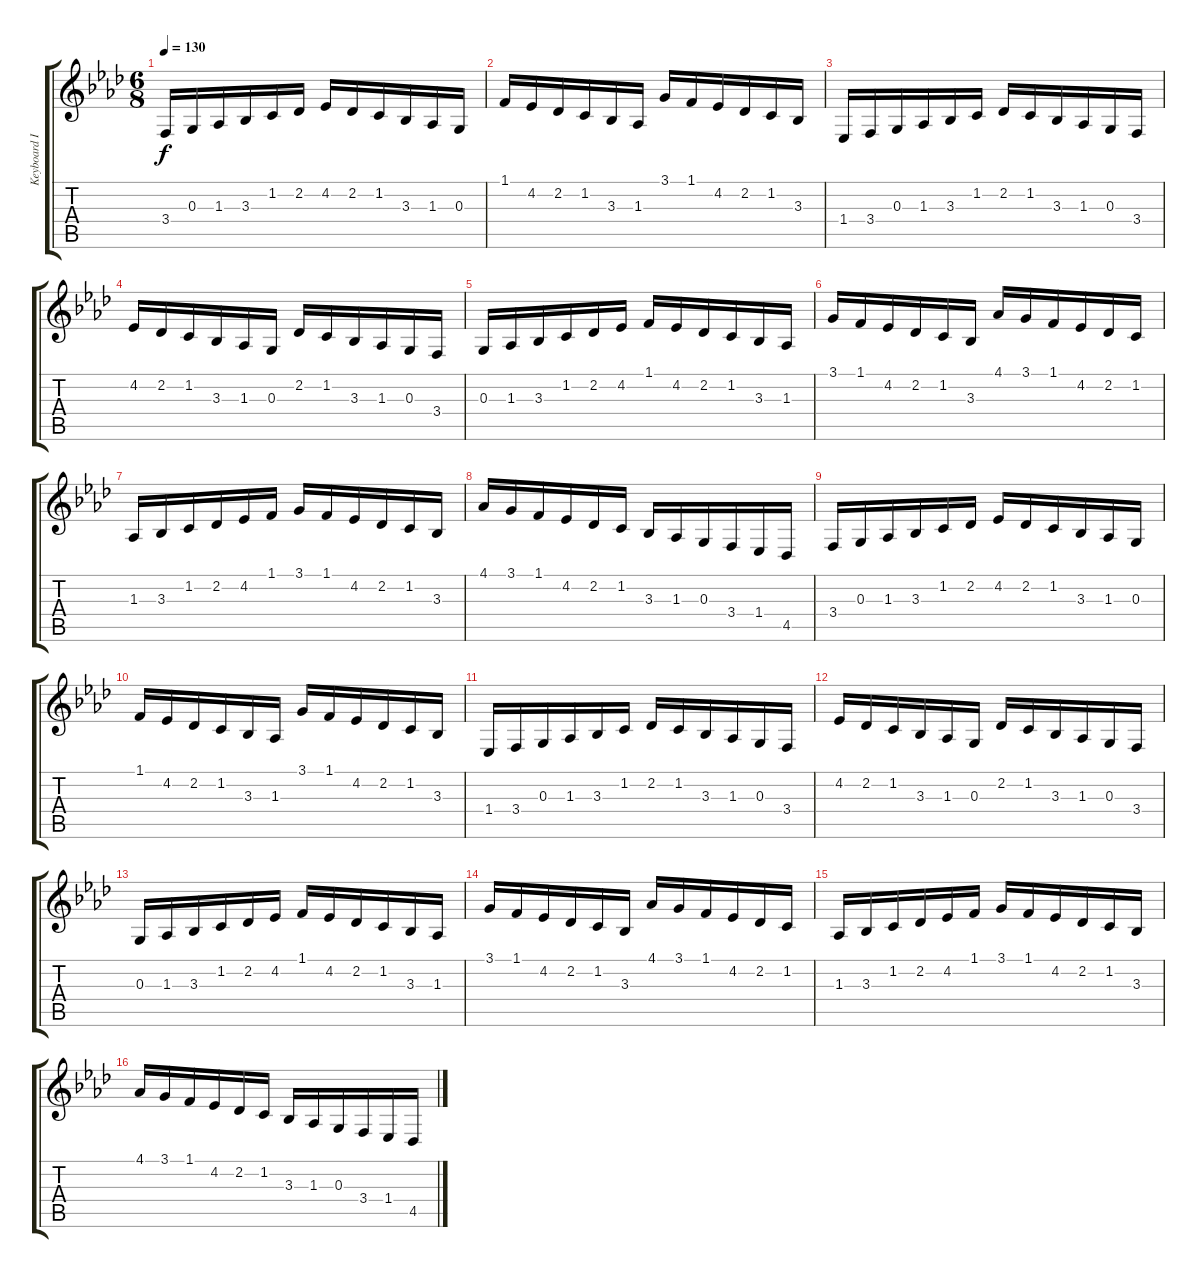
\track ("Keyboard I" "Keyboard I") {instrument orchestralharp}
\staff {score tabs}
\tuning (E4 B3 G3 D3 A2 E2) {hide}
\ts (6 8)
\tempo 130
\clef g2
\ks ab
3.4.16{dy f volume 12 balance 8} 0.3.16 1.3.16 3.3.16 1.2.16 2.2.16 4.2.16 2.2.16 1.2.16 3.3.16 1.3.16 0.3.16 |
1.1.16 4.2.16 2.2.16 1.2.16 3.3.16 1.3.16 3.1.16 1.1.16 4.2.16 2.2.16 1.2.16 3.3.16 |
1.4.16 3.4.16 0.3.16 1.3.16 3.3.16 1.2.16 2.2.16 1.2.16 3.3.16 1.3.16 0.3.16 3.4.16 |
4.2.16 2.2.16 1.2.16 3.3.16 1.3.16 0.3.16 2.2.16 1.2.16 3.3.16 1.3.16 0.3.16 3.4.16 |
0.3.16 1.3.16 3.3.16 1.2.16 2.2.16 4.2.16 1.1.16 4.2.16 2.2.16 1.2.16 3.3.16 1.3.16 |
3.1.16 1.1.16 4.2.16 2.2.16 1.2.16 3.3.16 4.1.16 3.1.16 1.1.16 4.2.16 2.2.16 1.2.16 |
1.3.16 3.3.16 1.2.16 2.2.16 4.2.16 1.1.16 3.1.16 1.1.16 4.2.16 2.2.16 1.2.16 3.3.16 |
4.1.16 3.1.16 1.1.16 4.2.16 2.2.16 1.2.16 3.3.16 1.3.16 0.3.16 3.4.16 1.4.16 4.5.16 |
3.4.16{volume 12 balance 8} 0.3.16 1.3.16 3.3.16 1.2.16 2.2.16 4.2.16 2.2.16 1.2.16 3.3.16 1.3.16 0.3.16 |
1.1.16 4.2.16 2.2.16 1.2.16 3.3.16 1.3.16 3.1.16 1.1.16 4.2.16 2.2.16 1.2.16 3.3.16 |
1.4.16 3.4.16 0.3.16 1.3.16 3.3.16 1.2.16 2.2.16 1.2.16 3.3.16 1.3.16 0.3.16 3.4.16 |
4.2.16 2.2.16 1.2.16 3.3.16 1.3.16 0.3.16 2.2.16 1.2.16 3.3.16 1.3.16 0.3.16 3.4.16 |
0.3.16 1.3.16 3.3.16 1.2.16 2.2.16 4.2.16 1.1.16 4.2.16 2.2.16 1.2.16 3.3.16 1.3.16 |
3.1.16 1.1.16 4.2.16 2.2.16 1.2.16 3.3.16 4.1.16 3.1.16 1.1.16 4.2.16 2.2.16 1.2.16 |
1.3.16 3.3.16 1.2.16 2.2.16 4.2.16 1.1.16 3.1.16 1.1.16 4.2.16 2.2.16 1.2.16 3.3.16 |
4.1.16 3.1.16 1.1.16 4.2.16 2.2.16 1.2.16 3.3.16 1.3.16 0.3.16 3.4.16 1.4.16 4.5.16
